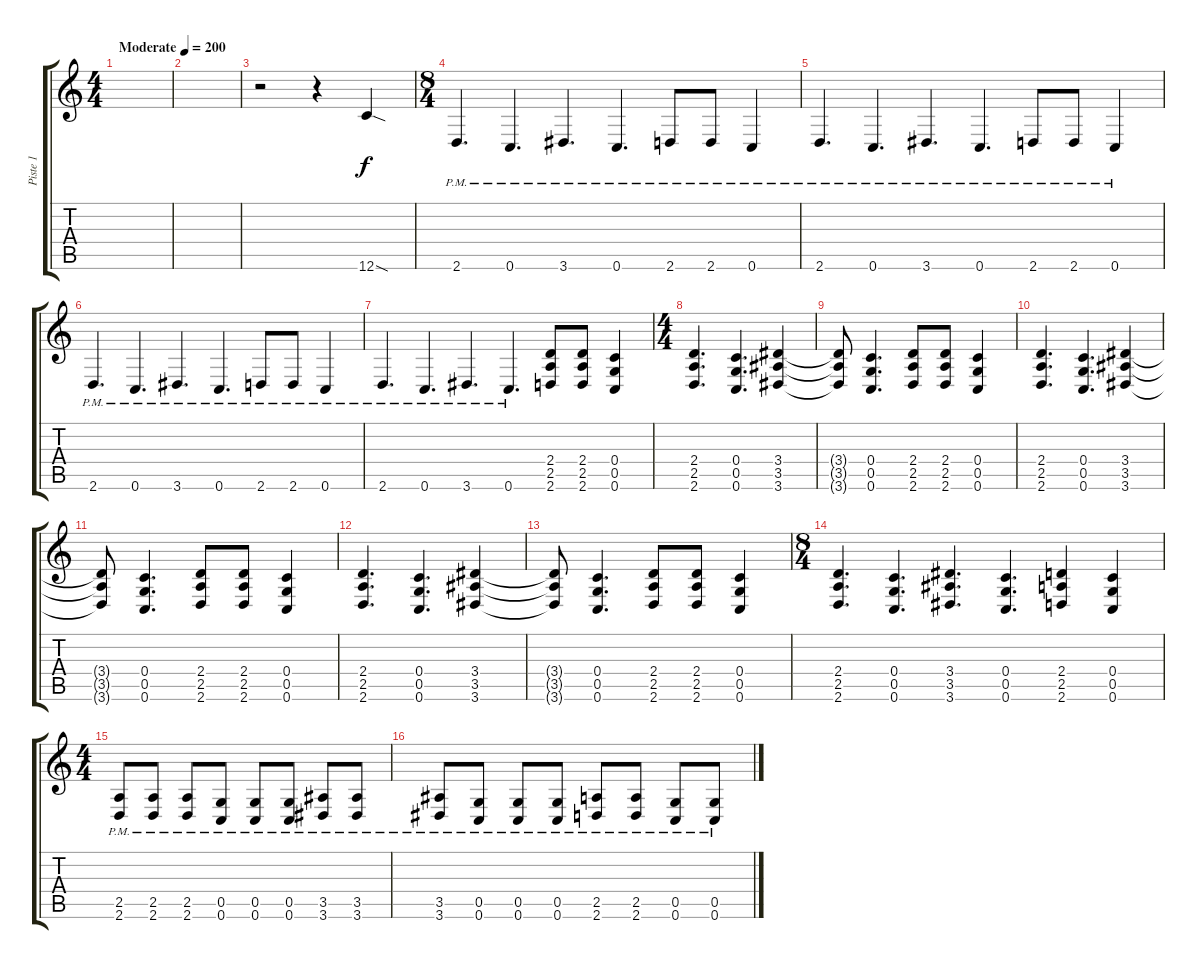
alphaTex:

\track ("Piste 1" "Piste 1") {instrument distortionguitar}
\staff {score tabs}
\tuning (D4 A3 F3 C3 G2 C2) {hide}
\ts (4 4)
\tempo (200 "Moderate")
\clef g2
\ks c
|
|
r.2 r.4 12.6{sod}.4 |
\ts (8 4)
2.6{pm}.4{d} 0.6{pm}.4{d} 3.6{pm}.4{d} 0.6{pm}.4{d} 2.6{pm}.8 2.6{pm}.8 0.6{pm}.4 |
2.6{pm}.4{d} 0.6{pm}.4{d} 3.6{pm}.4{d} 0.6{pm}.4{d} 2.6{pm}.8 2.6{pm}.8 0.6{pm}.4 |
2.6{pm}.4{d} 0.6{pm}.4{d} 3.6{pm}.4{d} 0.6{pm}.4{d} 2.6{pm}.8 2.6{pm}.8 0.6{pm}.4 |
2.6{pm}.4{d} 0.6{pm}.4{d} 3.6{pm}.4{d} 0.6{pm}.4{d} (2.4 2.5 2.6).8 (2.4 2.5 2.6).8 (0.4 0.5 0.6).4 |
\ts (4 4)
(2.4 2.5 2.6).4{d} (0.4 0.5 0.6).4{d} (3.4 3.5 3.6).4 |
(3.4{t} 3.5{t} 3.6{t}).8 (0.4 0.5 0.6).4{d} (2.4 2.5 2.6).8 (2.4 2.5 2.6).8 (0.4 0.5 0.6).4 |
(2.4 2.5 2.6).4{d} (0.4 0.5 0.6).4{d} (3.4 3.5 3.6).4 |
(3.4{t} 3.5{t} 3.6{t}).8 (0.4 0.5 0.6).4{d} (2.4 2.5 2.6).8 (2.4 2.5 2.6).8 (0.4 0.5 0.6).4 |
(2.4 2.5 2.6).4{d} (0.4 0.5 0.6).4{d} (3.4 3.5 3.6).4 |
(3.4{t} 3.5{t} 3.6{t}).8 (0.4 0.5 0.6).4{d} (2.4 2.5 2.6).8 (2.4 2.5 2.6).8 (0.4 0.5 0.6).4 |
\ts (8 4)
(2.4 2.5 2.6).4{d} (0.4 0.5 0.6).4{d} (3.4 3.5 3.6).4{d} (0.4 0.5 0.6).4{d} (2.4 2.5 2.6).4 (0.4 0.5 0.6).4 |
\ts (4 4)
(2.5{pm} 2.6{pm}).8 (2.5{pm} 2.6{pm}).8 (2.5{pm} 2.6{pm}).8 (0.5{pm} 0.6{pm}).8 (0.5{pm} 0.6{pm}).8 (0.5{pm} 0.6{pm}).8 (3.5{pm} 3.6{pm}).8 (3.5{pm} 3.6{pm}).8 |
(3.5{pm} 3.6{pm}).8 (0.5{pm} 0.6{pm}).8 (0.5{pm} 0.6{pm}).8 (0.5{pm} 0.6{pm}).8 (2.5{pm} 2.6{pm}).8 (2.5{pm} 2.6{pm}).8 (0.5{pm} 0.6{pm}).8 (0.5{pm} 0.6{pm}).8
